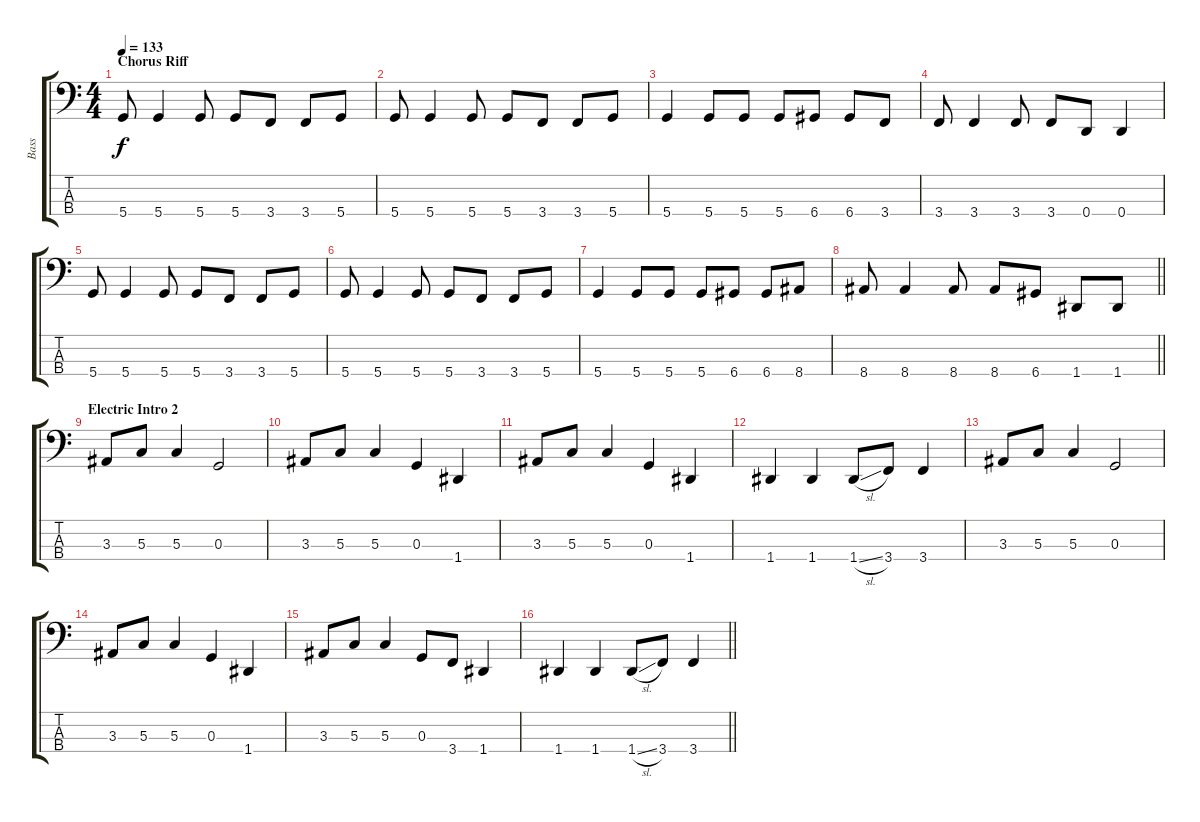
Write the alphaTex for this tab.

\track ("Bass" "Bass") {instrument electricbasspick}
\staff {score tabs}
\tuning (F2 C2 G1 D1) {hide}
\ts (4 4)
\section ("" "Chorus Riff")
\tempo 133
\clef f4
\ks c
5.4.8{dy f} 5.4.4 5.4.8 5.4.8 3.4.8 3.4.8 5.4.8 |
5.4.8 5.4.4 5.4.8 5.4.8 3.4.8 3.4.8 5.4.8 |
5.4.4 5.4.8 5.4.8 5.4.8 6.4.8 6.4.8 3.4.8 |
3.4.8 3.4.4 3.4.8 3.4.8 0.4.8 0.4.4 |
5.4.8 5.4.4 5.4.8 5.4.8 3.4.8 3.4.8 5.4.8 |
5.4.8 5.4.4 5.4.8 5.4.8 3.4.8 3.4.8 5.4.8 |
5.4.4 5.4.8 5.4.8 5.4.8 6.4.8 6.4.8 8.4.8 |
\barLineRight lightlight
8.4.8 8.4.4 8.4.8 8.4.8 6.4.8 1.4.8 1.4.8 |
\section ("" "Electric Intro 2")
3.3.8 5.3.8 5.3.4 0.3.2 |
3.3.8 5.3.8 5.3.4 0.3.4 1.4.4 |
3.3.8 5.3.8 5.3.4 0.3.4 1.4.4 |
1.4.4 1.4.4 1.4{sl}.8 3.4.8 3.4.4 |
3.3.8 5.3.8 5.3.4 0.3.2 |
3.3.8 5.3.8 5.3.4 0.3.4 1.4.4 |
3.3.8 5.3.8 5.3.4 0.3.8 3.4.8 1.4.4 |
\barLineRight lightlight
1.4.4 1.4.4 1.4{sl}.8 3.4.8 3.4.4
